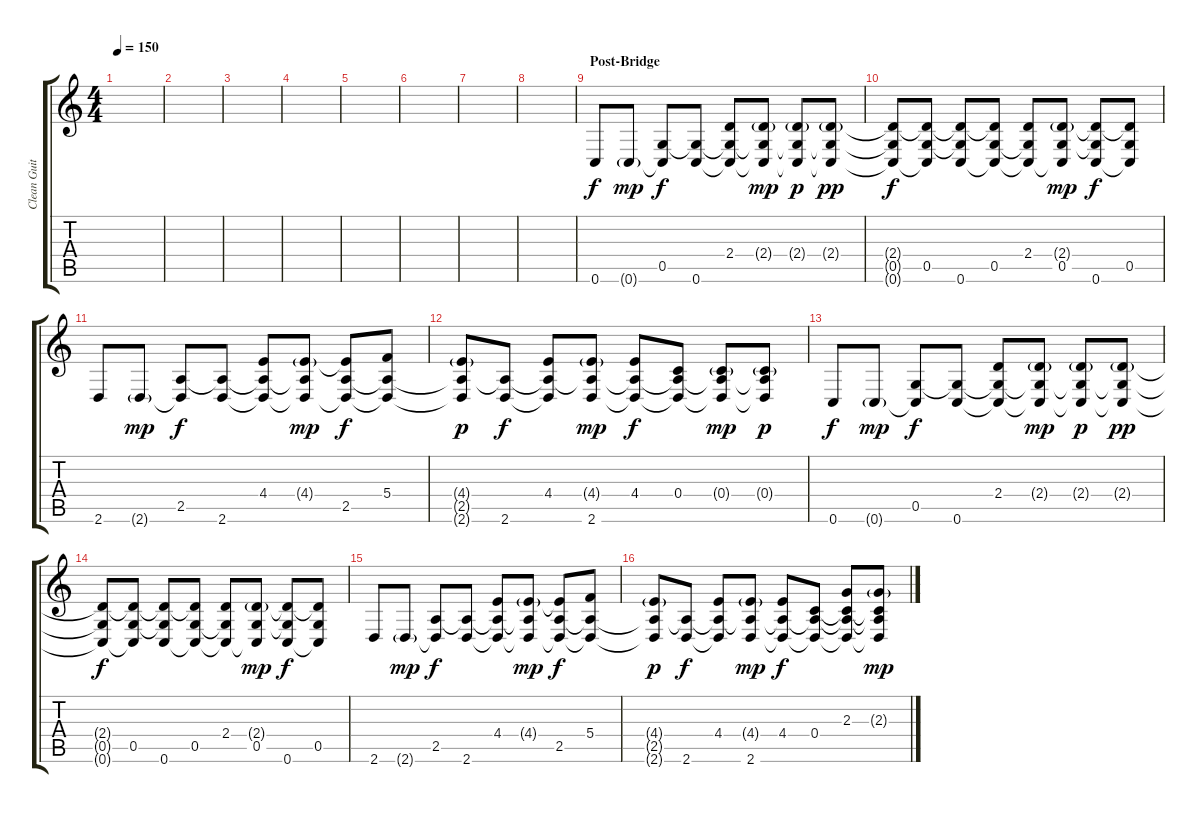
\track ("Clean Guitar 1" "Clean Guit") {instrument electricguitarclean}
\staff {score tabs}
\tuning (D4 A3 F3 C3 G2 C2) {hide}
\ts (4 4)
\tempo 150
\clef g2
\ks c
|
|
|
|
|
|
|
|
\section ("" "Post-Bridge")
0.6.8{dy f} 0.6{g}.8{dy mp} (0.5 0.6{t}).8{dy f} (0.5{t} 0.6).8 (2.4 0.5{t} 0.6{t}).8 (2.4{g} 0.5{t} 0.6{t}).8{dy mp} (2.4{g} 0.5{t} 0.6{t}).8{dy p} (2.4{g} 0.5{t} 0.6{t}).8{dy pp} |
(2.4{t} 0.5{t} 0.6{t}).8{dy f} (2.4{t} 0.5 0.6{t}).8 (2.4{t} 0.5{t} 0.6).8 (2.4{t} 0.5 0.6{t}).8 (2.4 0.5{t} 0.6{t}).8 (2.4{g} 0.5 0.6{t}).8{dy mp} (2.4{t} 0.5{t} 0.6).8{dy f} (2.4{t} 0.5 0.6{t}).8 |
2.6.8 2.6{g}.8{dy mp} (2.5 2.6{t}).8{dy f} (2.5{t} 2.6).8 (4.4 2.5{t} 2.6{t}).8 (4.4{g} 2.5{t} 2.6{t}).8{dy mp} (4.4{t} 2.5 2.6{t}).8{dy f} (5.4 2.5{t} 2.6{t}).8 |
(4.4{g} 2.5{t} 2.6{t}).8{dy p} (2.5{t} 2.6).8{dy f} (4.4 2.5{t} 2.6{t}).8 (4.4{g} 2.5{t} 2.6).8{dy mp} (4.4 2.5{t} 2.6{t}).8{dy f} (0.4 2.5{t} 2.6{t}).8 (0.4{g} 2.5{t} 2.6{t}).8{dy mp} (0.4{g} 2.5{t} 2.6{t}).8{dy p} |
0.6.8{dy f} 0.6{g}.8{dy mp} (0.5 0.6{t}).8{dy f} (0.5{t} 0.6).8 (2.4 0.5{t} 0.6{t}).8 (2.4{g} 0.5{t} 0.6{t}).8{dy mp} (2.4{g} 0.5{t} 0.6{t}).8{dy p} (2.4{g} 0.5{t} 0.6{t}).8{dy pp} |
(2.4{t} 0.5{t} 0.6{t}).8{dy f} (2.4{t} 0.5 0.6{t}).8 (2.4{t} 0.5{t} 0.6).8 (2.4{t} 0.5 0.6{t}).8 (2.4 0.5{t} 0.6{t}).8 (2.4{g} 0.5 0.6{t}).8{dy mp} (2.4{t} 0.5{t} 0.6).8{dy f} (2.4{t} 0.5 0.6{t}).8 |
2.6.8 2.6{g}.8{dy mp} (2.5 2.6{t}).8{dy f} (2.5{t} 2.6).8 (4.4 2.5{t} 2.6{t}).8 (4.4{g} 2.5{t} 2.6{t}).8{dy mp} (4.4{t} 2.5 2.6{t}).8{dy f} (5.4 2.5{t} 2.6{t}).8 |
(4.4{g} 2.5{t} 2.6{t}).8{dy p} (2.5{t} 2.6).8{dy f} (4.4 2.5{t} 2.6{t}).8 (4.4{g} 2.5{t} 2.6).8{dy mp} (4.4 2.5{t} 2.6{t}).8{dy f} (0.4 2.5{t} 2.6{t}).8 (2.3 0.4{t} 2.5{t} 2.6{t}).8 (2.3{g} 0.4{t} 2.5{t} 2.6{t}).8{dy mp}
